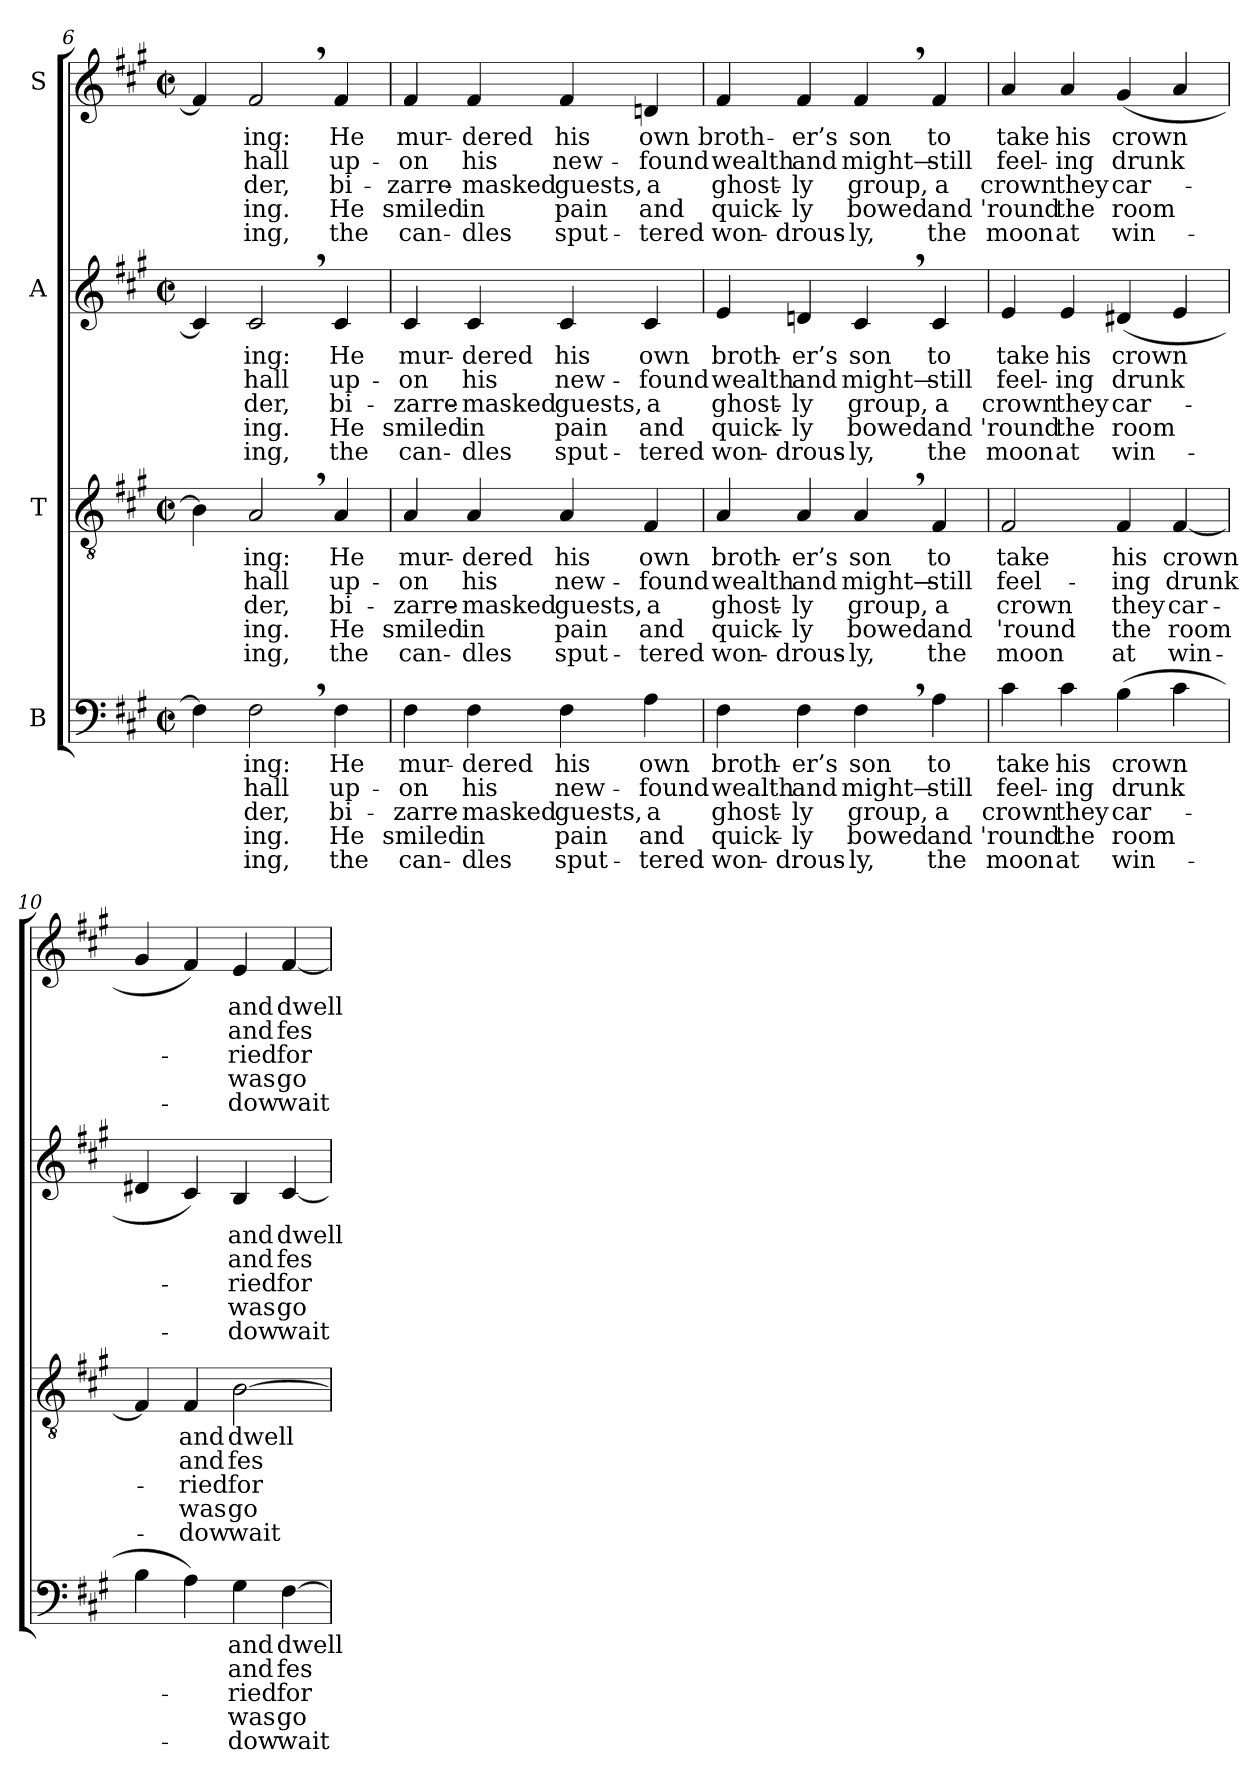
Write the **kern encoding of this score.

**kern	**text	**text	**text	**text	**text	**kern	**text	**text	**text	**text	**text	**kern	**text	**text	**text	**text	**text	**kern	**text	**text	**text	**text	**text
*part4	*part4	*part4	*part4	*part4	*part4	*part3	*part3	*part3	*part3	*part3	*part3	*part2	*part2	*part2	*part2	*part2	*part2	*part1	*part1	*part1	*part1	*part1	*part1
*staff4	*staff4	*staff4	*staff4	*staff4	*staff4	*staff3	*staff3	*staff3	*staff3	*staff3	*staff3	*staff2	*staff2	*staff2	*staff2	*staff2	*staff2	*staff1	*staff1	*staff1	*staff1	*staff1	*staff1
*I"B	*	*	*	*	*	*I"T	*	*	*	*	*	*I"A	*	*	*	*	*	*I"S	*	*	*	*	*
!!LO:PB:g=z
*clefF4	*	*	*	*	*	*clefGv2	*	*	*	*	*	*clefG2	*	*	*	*	*	*clefG2	*	*	*	*	*
*k[f#c#g#]	*	*	*	*	*	*k[f#c#g#]	*	*	*	*	*	*k[f#c#g#]	*	*	*	*	*	*k[f#c#g#]	*	*	*	*	*
*f#:	*	*	*	*	*	*f#:	*	*	*	*	*	*f#:	*	*	*	*	*	*f#:	*	*	*	*	*
*M2/2	*	*	*	*	*	*M2/2	*	*	*	*	*	*M2/2	*	*	*	*	*	*M2/2	*	*	*	*	*
*met(c|)	*	*	*	*	*	*met(c|)	*	*	*	*	*	*met(c|)	*	*	*	*	*	*met(c|)	*	*	*	*	*
=6	=6	=6	=6	=6	=6	=6	=6	=6	=6	=6	=6	=6	=6	=6	=6	=6	=6	=6	=6	=6	=6	=6	=6
4F#\]	.	.	.	.	.	4B\]	.	.	.	.	.	4c#/]	.	.	.	.	.	4f#/]	.	.	.	.	.
!	!LO:LY:b	!LO:LY:b	!LO:LY:b	!LO:LY:b	!LO:LY:b	!	!	!	!	!	!	!	!	!	!	!	!	!	!	!	!	!	!
!	!	!	!	!	!	!	!LO:LY:b	!LO:LY:b	!LO:LY:b	!LO:LY:b	!LO:LY:b	!	!	!	!	!	!	!	!	!	!	!	!
!	!	!	!	!	!	!	!	!	!	!	!	!	!LO:LY:b	!LO:LY:b	!LO:LY:b	!LO:LY:b	!LO:LY:b	!	!	!	!	!	!
!	!	!	!	!	!	!	!	!	!	!	!	!	!	!	!	!	!	!	!LO:LY:b	!LO:LY:b	!LO:LY:b	!LO:LY:b	!LO:LY:b
2F#,>\	-ing:	hall	-der,	-ing.	-ing,	2A,>/	-ing:	hall	-der,	-ing.	-ing,	2c#,>/	-ing:	hall	-der,	-ing.	-ing,	2f#,>/	-ing:	hall	-der,	-ing.	-ing,
!	!LO:LY:b	!LO:LY:b	!LO:LY:b	!LO:LY:b	!LO:LY:b	!	!	!	!	!	!	!	!	!	!	!	!	!	!	!	!	!	!
!	!	!	!	!	!	!	!LO:LY:b	!LO:LY:b	!LO:LY:b	!LO:LY:b	!LO:LY:b	!	!	!	!	!	!	!	!	!	!	!	!
!	!	!	!	!	!	!	!	!	!	!	!	!	!LO:LY:b	!LO:LY:b	!LO:LY:b	!LO:LY:b	!LO:LY:b	!	!	!	!	!	!
!	!	!	!	!	!	!	!	!	!	!	!	!	!	!	!	!	!	!	!LO:LY:b	!LO:LY:b	!LO:LY:b	!LO:LY:b	!LO:LY:b
4F#\	He	up-	bi-	He	the	4A/	He	up-	bi-	He	the	4c#/	He	up-	bi-	He	the	4f#/	He	up-	bi-	He	the
=7	=7	=7	=7	=7	=7	=7	=7	=7	=7	=7	=7	=7	=7	=7	=7	=7	=7	=7	=7	=7	=7	=7	=7
!	!LO:LY:b	!LO:LY:b	!LO:LY:b	!LO:LY:b	!LO:LY:b	!	!	!	!	!	!	!	!	!	!	!	!	!	!	!	!	!	!
!	!	!	!	!	!	!	!LO:LY:b	!LO:LY:b	!LO:LY:b	!LO:LY:b	!LO:LY:b	!	!	!	!	!	!	!	!	!	!	!	!
!	!	!	!	!	!	!	!	!	!	!	!	!	!LO:LY:b	!LO:LY:b	!LO:LY:b	!LO:LY:b	!LO:LY:b	!	!	!	!	!	!
!	!	!	!	!	!	!	!	!	!	!	!	!	!	!	!	!	!	!	!LO:LY:b	!LO:LY:b	!LO:LY:b	!LO:LY:b	!LO:LY:b
4F#\	mur-	-on	-zarre-	smiled	can-	4A/	mur-	-on	-zarre-	smiled	can-	4c#/	mur-	-on	-zarre-	smiled	can-	4f#/	mur-	-on	-zarre-	smiled	can-
!	!LO:LY:b	!LO:LY:b	!LO:LY:b	!LO:LY:b	!LO:LY:b	!	!	!	!	!	!	!	!	!	!	!	!	!	!	!	!	!	!
!	!	!	!	!	!	!	!LO:LY:b	!LO:LY:b	!LO:LY:b	!LO:LY:b	!LO:LY:b	!	!	!	!	!	!	!	!	!	!	!	!
!	!	!	!	!	!	!	!	!	!	!	!	!	!LO:LY:b	!LO:LY:b	!LO:LY:b	!LO:LY:b	!LO:LY:b	!	!	!	!	!	!
!	!	!	!	!	!	!	!	!	!	!	!	!	!	!	!	!	!	!	!LO:LY:b	!LO:LY:b	!LO:LY:b	!LO:LY:b	!LO:LY:b
4F#\	-dered	his	-masked	in	-dles	4A/	-dered	his	-masked	in	-dles	4c#/	-dered	his	-masked	in	-dles	4f#/	-dered	his	-masked	in	-dles
!	!LO:LY:b	!LO:LY:b	!LO:LY:b	!LO:LY:b	!LO:LY:b	!	!	!	!	!	!	!	!	!	!	!	!	!	!	!	!	!	!
!	!	!	!	!	!	!	!LO:LY:b	!LO:LY:b	!LO:LY:b	!LO:LY:b	!LO:LY:b	!	!	!	!	!	!	!	!	!	!	!	!
!	!	!	!	!	!	!	!	!	!	!	!	!	!LO:LY:b	!LO:LY:b	!LO:LY:b	!LO:LY:b	!LO:LY:b	!	!	!	!	!	!
!	!	!	!	!	!	!	!	!	!	!	!	!	!	!	!	!	!	!	!LO:LY:b	!LO:LY:b	!LO:LY:b	!LO:LY:b	!LO:LY:b
4F#\	his	new-	guests,	pain	sput-	4A/	his	new-	guests,	pain	sput-	4c#/	his	new-	guests,	pain	sput-	4f#/	his	new-	guests,	pain	sput-
!	!LO:LY:b	!LO:LY:b	!LO:LY:b	!LO:LY:b	!LO:LY:b	!	!	!	!	!	!	!	!	!	!	!	!	!	!	!	!	!	!
!	!	!	!	!	!	!	!LO:LY:b	!LO:LY:b	!LO:LY:b	!LO:LY:b	!LO:LY:b	!	!	!	!	!	!	!	!	!	!	!	!
!	!	!	!	!	!	!	!	!	!	!	!	!	!LO:LY:b	!LO:LY:b	!LO:LY:b	!LO:LY:b	!LO:LY:b	!	!	!	!	!	!
!	!	!	!	!	!	!	!	!	!	!	!	!	!	!	!	!	!	!	!LO:LY:b	!LO:LY:b	!LO:LY:b	!LO:LY:b	!LO:LY:b
4A\	own	-found	a	and	-tered	4F#/	own	-found	a	and	-tered	4c#/	own	-found	a	and	-tered	4dn/	own	-found	a	and	-tered
=8	=8	=8	=8	=8	=8	=8	=8	=8	=8	=8	=8	=8	=8	=8	=8	=8	=8	=8	=8	=8	=8	=8	=8
!	!LO:LY:b	!LO:LY:b	!LO:LY:b	!LO:LY:b	!LO:LY:b	!	!	!	!	!	!	!	!	!	!	!	!	!	!	!	!	!	!
!	!	!	!	!	!	!	!LO:LY:b	!LO:LY:b	!LO:LY:b	!LO:LY:b	!LO:LY:b	!	!	!	!	!	!	!	!	!	!	!	!
!	!	!	!	!	!	!	!	!	!	!	!	!	!LO:LY:b	!LO:LY:b	!LO:LY:b	!LO:LY:b	!LO:LY:b	!	!	!	!	!	!
!	!	!	!	!	!	!	!	!	!	!	!	!	!	!	!	!	!	!	!LO:LY:b	!LO:LY:b	!LO:LY:b	!LO:LY:b	!LO:LY:b
4F#\	broth-	wealth	ghost-	quick-	won-	4A/	broth-	wealth	ghost-	quick-	won-	4e/	broth-	wealth	ghost-	quick-	won-	4f#/	broth-	wealth	ghost-	quick-	won-
!	!LO:LY:b	!LO:LY:b	!LO:LY:b	!LO:LY:b	!LO:LY:b	!	!	!	!	!	!	!	!	!	!	!	!	!	!	!	!	!	!
!	!	!	!	!	!	!	!LO:LY:b	!LO:LY:b	!LO:LY:b	!LO:LY:b	!LO:LY:b	!	!	!	!	!	!	!	!	!	!	!	!
!	!	!	!	!	!	!	!	!	!	!	!	!	!LO:LY:b	!LO:LY:b	!LO:LY:b	!LO:LY:b	!LO:LY:b	!	!	!	!	!	!
!	!	!	!	!	!	!	!	!	!	!	!	!	!	!	!	!	!	!	!LO:LY:b	!LO:LY:b	!LO:LY:b	!LO:LY:b	!LO:LY:b
4F#\	-er’s	and	-ly	-ly	-drous-	4A/	-er’s	and	-ly	-ly	-drous-	4dn/	-er’s	and	-ly	-ly	-drous-	4f#/	-er’s	and	-ly	-ly	-drous-
!	!LO:LY:b	!LO:LY:b	!LO:LY:b	!LO:LY:b	!LO:LY:b	!	!	!	!	!	!	!	!	!	!	!	!	!	!	!	!	!	!
!	!	!	!	!	!	!	!LO:LY:b	!LO:LY:b	!LO:LY:b	!LO:LY:b	!LO:LY:b	!	!	!	!	!	!	!	!	!	!	!	!
!	!	!	!	!	!	!	!	!	!	!	!	!	!LO:LY:b	!LO:LY:b	!LO:LY:b	!LO:LY:b	!LO:LY:b	!	!	!	!	!	!
!	!	!	!	!	!	!	!	!	!	!	!	!	!	!	!	!	!	!	!LO:LY:b	!LO:LY:b	!LO:LY:b	!LO:LY:b	!LO:LY:b
4F#,>\	son	might—	group,	bowed	-ly,	4A,>/	son	might—	group,	bowed	-ly,	4c#,>/	son	might—	group,	bowed	-ly,	4f#,>/	son	might—	group,	bowed	-ly,
!	!LO:LY:b	!LO:LY:b	!LO:LY:b	!LO:LY:b	!LO:LY:b	!	!	!	!	!	!	!	!	!	!	!	!	!	!	!	!	!	!
!	!	!	!	!	!	!	!LO:LY:b	!LO:LY:b	!LO:LY:b	!LO:LY:b	!LO:LY:b	!	!	!	!	!	!	!	!	!	!	!	!
!	!	!	!	!	!	!	!	!	!	!	!	!	!LO:LY:b	!LO:LY:b	!LO:LY:b	!LO:LY:b	!LO:LY:b	!	!	!	!	!	!
!	!	!	!	!	!	!	!	!	!	!	!	!	!	!	!	!	!	!	!LO:LY:b	!LO:LY:b	!LO:LY:b	!LO:LY:b	!LO:LY:b
4A\	to	still	a	and	the	4F#/	to	still	a	and	the	4c#/	to	still	a	and	the	4f#/	to	still	a	and	the
=9	=9	=9	=9	=9	=9	=9	=9	=9	=9	=9	=9	=9	=9	=9	=9	=9	=9	=9	=9	=9	=9	=9	=9
!	!LO:LY:b	!LO:LY:b	!LO:LY:b	!LO:LY:b	!LO:LY:b	!	!	!	!	!	!	!	!	!	!	!	!	!	!	!	!	!	!
!	!	!	!	!	!	!	!LO:LY:b	!LO:LY:b	!LO:LY:b	!LO:LY:b	!LO:LY:b	!	!	!	!	!	!	!	!	!	!	!	!
!	!	!	!	!	!	!	!	!	!	!	!	!	!LO:LY:b	!LO:LY:b	!LO:LY:b	!LO:LY:b	!LO:LY:b	!	!	!	!	!	!
!	!	!	!	!	!	!	!	!	!	!	!	!	!	!	!	!	!	!	!LO:LY:b	!LO:LY:b	!LO:LY:b	!LO:LY:b	!LO:LY:b
4c#\	take	feel-	crown	'round	moon	2F#/	take	feel-	crown	'round	moon	4e/	take	feel-	crown	'round	moon	4a/	take	feel-	crown	'round	moon
!	!LO:LY:b	!LO:LY:b	!LO:LY:b	!LO:LY:b	!LO:LY:b	!	!	!	!	!	!	!	!	!	!	!	!	!	!	!	!	!	!
!	!	!	!	!	!	!	!	!	!	!	!	!	!LO:LY:b	!LO:LY:b	!LO:LY:b	!LO:LY:b	!LO:LY:b	!	!	!	!	!	!
!	!	!	!	!	!	!	!	!	!	!	!	!	!	!	!	!	!	!	!LO:LY:b	!LO:LY:b	!LO:LY:b	!LO:LY:b	!LO:LY:b
4c#\	his	-ing	they	the	at	.	.	.	.	.	.	4e/	his	-ing	they	the	at	4a/	his	-ing	they	the	at
!	!LO:LY:b	!LO:LY:b	!LO:LY:b	!LO:LY:b	!LO:LY:b	!	!	!	!	!	!	!	!	!	!	!	!	!	!	!	!	!	!
!	!	!	!	!	!	!	!LO:LY:b	!LO:LY:b	!LO:LY:b	!LO:LY:b	!LO:LY:b	!	!	!	!	!	!	!	!	!	!	!	!
!	!	!	!	!	!	!	!	!	!	!	!	!	!LO:LY:b	!LO:LY:b	!LO:LY:b	!LO:LY:b	!LO:LY:b	!	!	!	!	!	!
!	!	!	!	!	!	!	!	!	!	!	!	!	!	!	!	!	!	!	!LO:LY:b	!LO:LY:b	!LO:LY:b	!LO:LY:b	!LO:LY:b
(>4B\	crown	drunk	car-	room	win-	4F#/	his	-ing	they	the	at	(<4d#X/	crown	drunk	car-	room	win-	(<4g#/	crown	drunk	car-	room	win-
!	!	!	!	!	!	!	!LO:LY:b	!LO:LY:b	!LO:LY:b	!LO:LY:b	!LO:LY:b	!	!	!	!	!	!	!	!	!	!	!	!
4c#\	.	.	.	.	.	[4F#/	crown	drunk	car-	room	win-	4e/	.	.	.	.	.	4a/	.	.	.	.	.
!!LO:LB:g=z
=10	=10	=10	=10	=10	=10	=10	=10	=10	=10	=10	=10	=10	=10	=10	=10	=10	=10	=10	=10	=10	=10	=10	=10
4B\	.	.	.	.	.	4F#/]	.	.	.	.	.	4d#X/	.	.	.	.	.	4g#/	.	.	.	.	.
!	!	!	!	!	!	!	!LO:LY:b	!LO:LY:b	!LO:LY:b	!LO:LY:b	!LO:LY:b	!	!	!	!	!	!	!	!	!	!	!	!
4A\)	.	.	.	.	.	4F#/	and	and	-ried	was	-dow	4c#/)	.	.	.	.	.	4f#/)	.	.	.	.	.
!	!LO:LY:b	!LO:LY:b	!LO:LY:b	!LO:LY:b	!LO:LY:b	!	!	!	!	!	!	!	!	!	!	!	!	!	!	!	!	!	!
!	!	!	!	!	!	!	!LO:LY:b	!LO:LY:b	!LO:LY:b	!LO:LY:b	!LO:LY:b	!	!	!	!	!	!	!	!	!	!	!	!
!	!	!	!	!	!	!	!	!	!	!	!	!	!LO:LY:b	!LO:LY:b	!LO:LY:b	!LO:LY:b	!LO:LY:b	!	!	!	!	!	!
!	!	!	!	!	!	!	!	!	!	!	!	!	!	!	!	!	!	!	!LO:LY:b	!LO:LY:b	!LO:LY:b	!LO:LY:b	!LO:LY:b
4G#\	and	and	-ried	was	-dow	[2B\	dwell-	fes-	for-	go-	wait-	4B/	and	and	-ried	was	-dow	4e/	and	and	-ried	was	-dow
!	!LO:LY:b	!LO:LY:b	!LO:LY:b	!LO:LY:b	!LO:LY:b	!	!	!	!	!	!	!	!	!	!	!	!	!	!	!	!	!	!
!	!	!	!	!	!	!	!	!	!	!	!	!	!LO:LY:b	!LO:LY:b	!LO:LY:b	!LO:LY:b	!LO:LY:b	!	!	!	!	!	!
!	!	!	!	!	!	!	!	!	!	!	!	!	!	!	!	!	!	!	!LO:LY:b	!LO:LY:b	!LO:LY:b	!LO:LY:b	!LO:LY:b
[4F#\	dwell-	fes-	for-	go-	wait-	.	.	.	.	.	.	[4c#/	dwell-	fes-	for-	go-	wait-	[4f#/	dwell-	fes-	for-	go-	wait-
=	=	=	=	=	=	=	=	=	=	=	=	=	=	=	=	=	=	=	=	=	=	=	=
*-	*-	*-	*-	*-	*-	*-	*-	*-	*-	*-	*-	*-	*-	*-	*-	*-	*-	*-	*-	*-	*-	*-	*-
